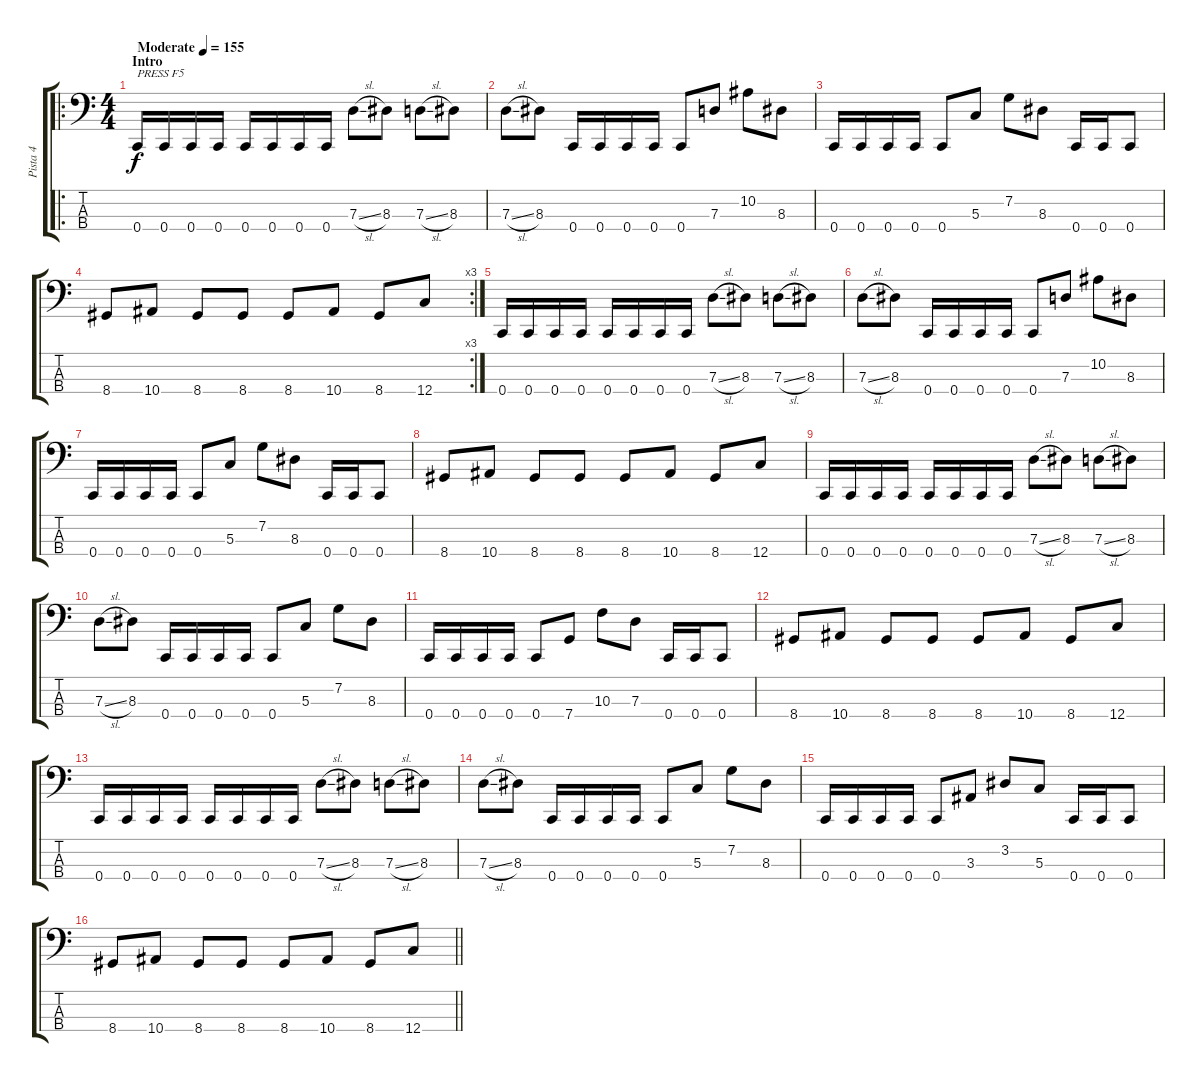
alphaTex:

\track ("Pista 4" "Pista 4") {instrument electricbasspick}
\staff {score tabs}
\tuning (F2 C2 G1 C1) {hide}
\ro
\ts (4 4)
\section ("" "Intro")
\tempo (155 "Moderate")
\clef f4
\ks c
0.4.16{txt "PRESS F5" dy f instrument electricbasspick} 0.4.16 0.4.16 0.4.16 0.4.16 0.4.16 0.4.16 0.4.16 7.3{sl}.8 8.3.8 7.3{sl}.8 8.3.8 |
7.3{sl}.8 8.3.8 0.4.16 0.4.16 0.4.16 0.4.16 0.4.8 7.3.8 10.2.8 8.3.8 |
0.4.16 0.4.16 0.4.16 0.4.16 0.4.8 5.3.8 7.2.8 8.3.8 0.4.16 0.4.16 0.4.8 |
\rc 3
8.4.8 10.4.8 8.4.8 8.4.8 8.4.8 10.4.8 8.4.8 12.4.8 |
0.4.16 0.4.16 0.4.16 0.4.16 0.4.16 0.4.16 0.4.16 0.4.16 7.3{sl}.8 8.3.8 7.3{sl}.8 8.3.8 |
7.3{sl}.8 8.3.8 0.4.16 0.4.16 0.4.16 0.4.16 0.4.8 7.3.8 10.2.8 8.3.8 |
0.4.16 0.4.16 0.4.16 0.4.16 0.4.8 5.3.8 7.2.8 8.3.8 0.4.16 0.4.16 0.4.8 |
8.4.8 10.4.8 8.4.8 8.4.8 8.4.8 10.4.8 8.4.8 12.4.8 |
0.4.16 0.4.16 0.4.16 0.4.16 0.4.16 0.4.16 0.4.16 0.4.16 7.3{sl}.8 8.3.8 7.3{sl}.8 8.3.8 |
7.3{sl}.8 8.3.8 0.4.16 0.4.16 0.4.16 0.4.16 0.4.8 5.3.8 7.2.8 8.3.8 |
0.4.16 0.4.16 0.4.16 0.4.16 0.4.8 7.4.8 10.3.8 7.3.8 0.4.16 0.4.16 0.4.8 |
8.4.8 10.4.8 8.4.8 8.4.8 8.4.8 10.4.8 8.4.8 12.4.8 |
0.4.16 0.4.16 0.4.16 0.4.16 0.4.16 0.4.16 0.4.16 0.4.16 7.3{sl}.8 8.3.8 7.3{sl}.8 8.3.8 |
7.3{sl}.8 8.3.8 0.4.16 0.4.16 0.4.16 0.4.16 0.4.8 5.3.8 7.2.8 8.3.8 |
0.4.16 0.4.16 0.4.16 0.4.16 0.4.8 3.3.8 3.2.8 5.3.8 0.4.16 0.4.16 0.4.8 |
\barLineRight lightlight
8.4.8 10.4.8 8.4.8 8.4.8 8.4.8 10.4.8 8.4.8 12.4.8
